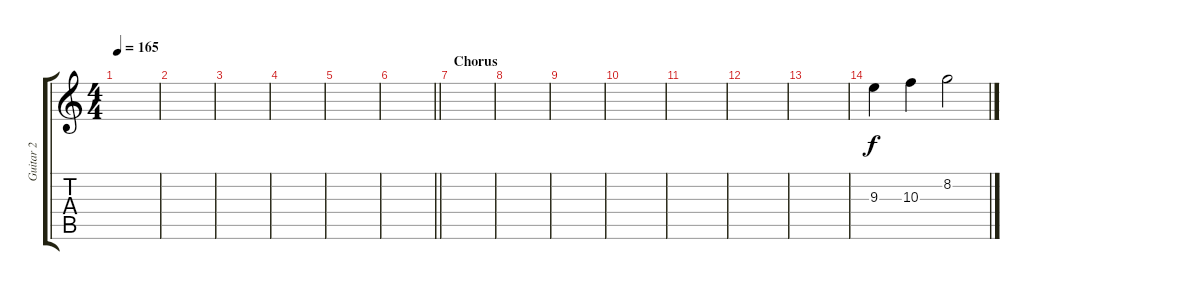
\track ("Guitar 2" "Guitar 2") {instrument acousticguitarsteel}
\staff {score tabs}
\tuning (E4 B3 G3 D3 A2 E2) {hide}
\ts (4 4)
\tempo 165
\clef g2
\ks c
|
|
|
|
|
\barLineRight lightlight
|
\section ("" "Chorus")
|
|
|
|
|
|
|
9.3.4 10.3.4 8.2.2
